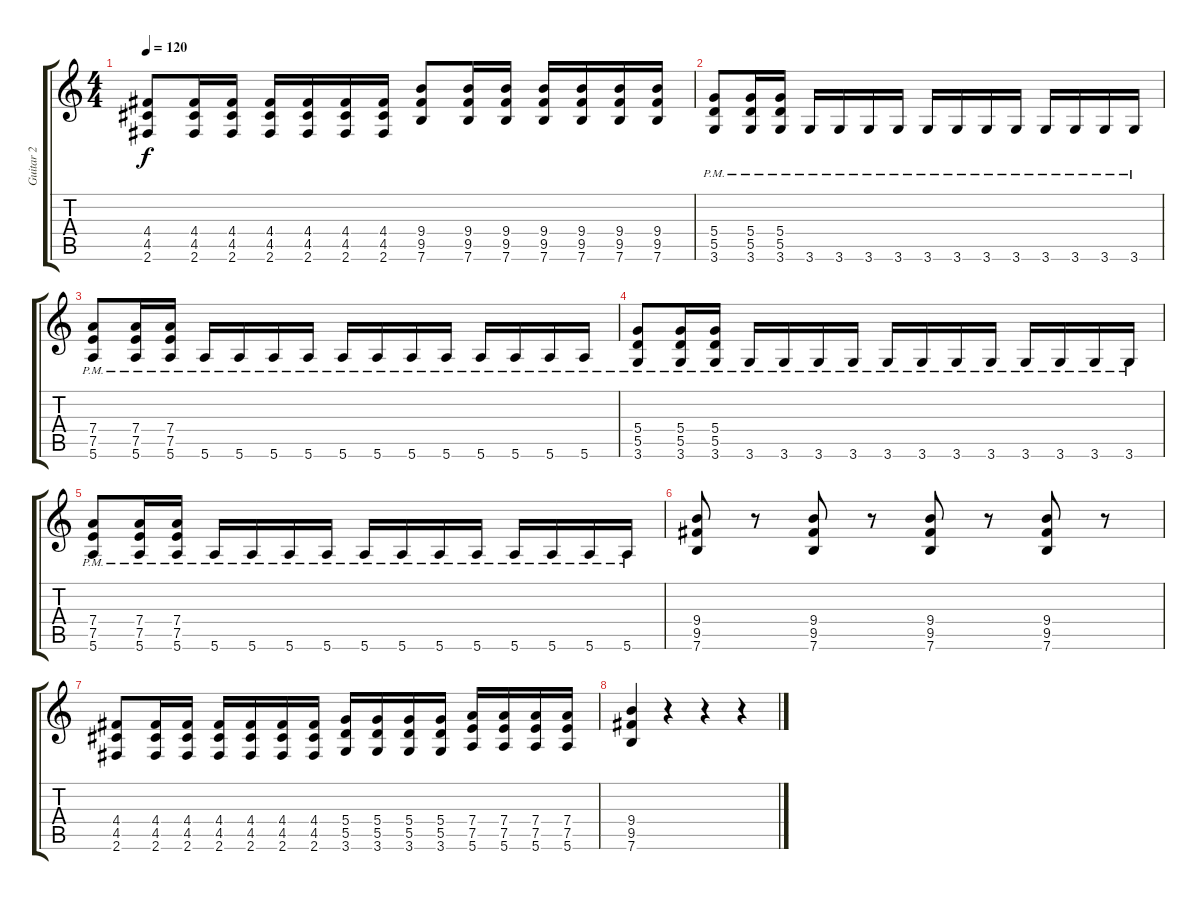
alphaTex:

\track ("Guitar 2" "Guitar 2") {instrument overdrivenguitar}
\staff {score tabs}
\tuning (E4 B3 G3 D3 A2 E2) {hide}
\ts (4 4)
\tempo 120
\clef g2
\ks c
(4.4 4.5 2.6).8{dy f} (4.4 4.5 2.6).16 (4.4 4.5 2.6).16 (4.4 4.5 2.6).16 (4.4 4.5 2.6).16 (4.4 4.5 2.6).16 (4.4 4.5 2.6).16 (9.4 9.5 7.6).8 (9.4 9.5 7.6).16 (9.4 9.5 7.6).16 (9.4 9.5 7.6).16 (9.4 9.5 7.6).16 (9.4 9.5 7.6).16 (9.4 9.5 7.6).16 |
(5.4 5.5 3.6{pm}).8 (5.4 5.5 3.6{pm}).16 (5.4 5.5 3.6{pm}).16 3.6{pm}.16 3.6{pm}.16 3.6{pm}.16 3.6{pm}.16 3.6{pm}.16 3.6{pm}.16 3.6{pm}.16 3.6{pm}.16 3.6{pm}.16 3.6{pm}.16 3.6{pm}.16 3.6{pm}.16 |
(7.4 7.5 5.6{pm}).8 (7.4 7.5 5.6{pm}).16 (7.4 7.5 5.6{pm}).16 5.6{pm}.16 5.6{pm}.16 5.6{pm}.16 5.6{pm}.16 5.6{pm}.16 5.6{pm}.16 5.6{pm}.16 5.6{pm}.16 5.6{pm}.16 5.6{pm}.16 5.6{pm}.16 5.6{pm}.16 |
(5.4 5.5 3.6{pm}).8 (5.4 5.5 3.6{pm}).16 (5.4 5.5 3.6{pm}).16 3.6{pm}.16 3.6{pm}.16 3.6{pm}.16 3.6{pm}.16 3.6{pm}.16 3.6{pm}.16 3.6{pm}.16 3.6{pm}.16 3.6{pm}.16 3.6{pm}.16 3.6{pm}.16 3.6{pm}.16 |
(7.4 7.5 5.6{pm}).8 (7.4 7.5 5.6{pm}).16 (7.4 7.5 5.6{pm}).16 5.6{pm}.16 5.6{pm}.16 5.6{pm}.16 5.6{pm}.16 5.6{pm}.16 5.6{pm}.16 5.6{pm}.16 5.6{pm}.16 5.6{pm}.16 5.6{pm}.16 5.6{pm}.16 5.6{pm}.16 |
(9.4 9.5 7.6).8 r.8 (9.4 9.5 7.6).8 r.8 (9.4 9.5 7.6).8 r.8 (9.4 9.5 7.6).8 r.8 |
(4.4 4.5 2.6).8 (4.4 4.5 2.6).16 (4.4 4.5 2.6).16 (4.4 4.5 2.6).16 (4.4 4.5 2.6).16 (4.4 4.5 2.6).16 (4.4 4.5 2.6).16 (5.4 5.5 3.6).16 (5.4 5.5 3.6).16 (5.4 5.5 3.6).16 (5.4 5.5 3.6).16 (7.4 7.5 5.6).16 (7.4 7.5 5.6).16 (7.4 7.5 5.6).16 (7.4 7.5 5.6).16 |
(9.4 9.5 7.6).4 r.4 r.4 r.4
